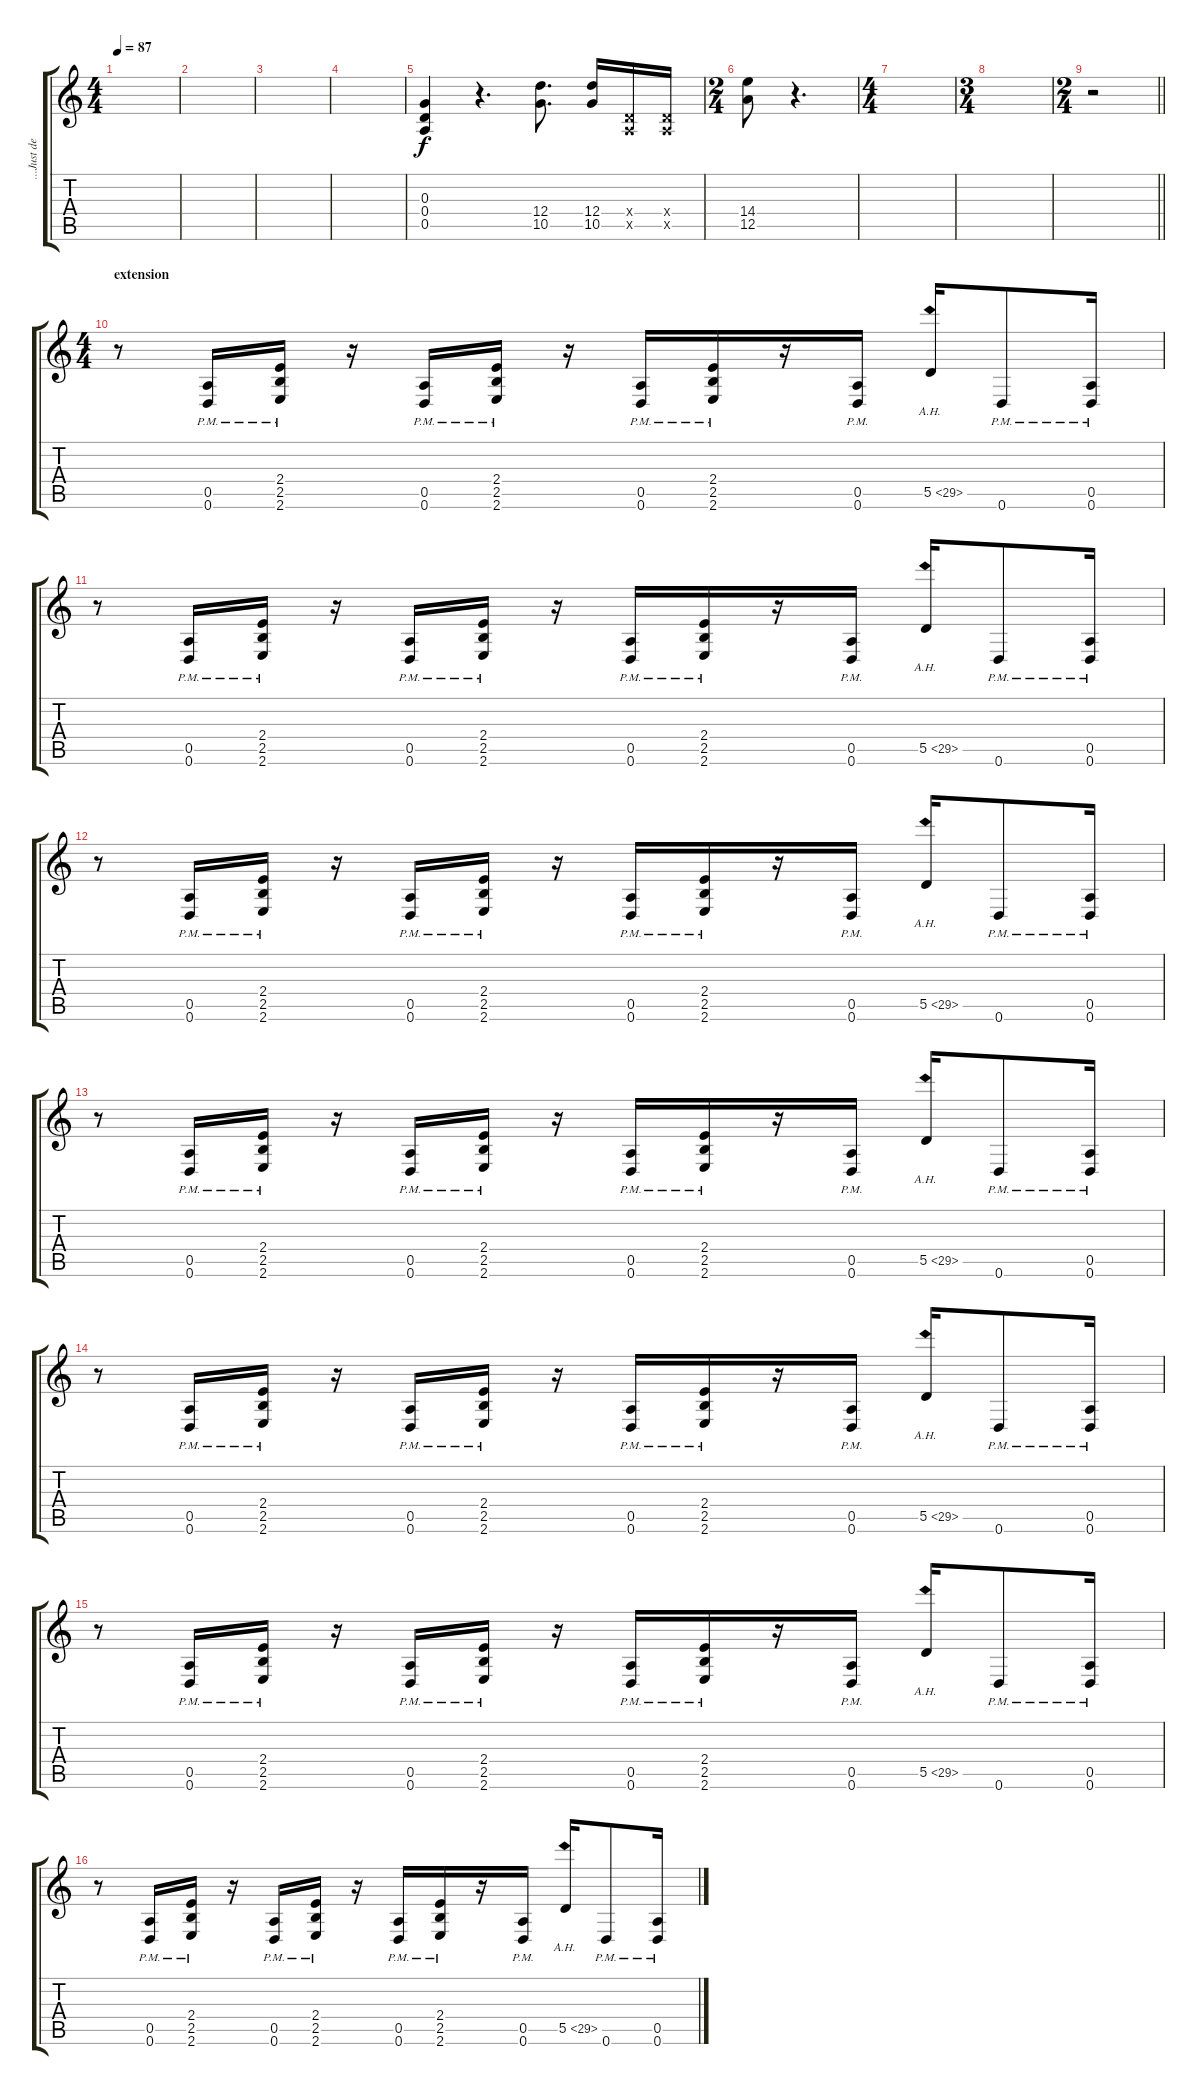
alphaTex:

\track ("...Just delay..." "...Just de") {instrument overdrivenguitar}
\staff {score tabs}
\tuning (E4 B3 G3 D3 A2 D2) {hide}
\ts (4 4)
\tempo 87
\clef g2
\ks c
|
|
|
|
(0.3 0.4 0.5).4{volume 10 instrument electricguitarjazz} r.4{d} (12.4 10.5).8{d} (12.4 10.5).16 (0.4{x} 0.5{x}).16 (0.4{x} 0.5{x}).16 |
\ts (2 4)
(14.4 12.5).8 r.4{d} |
\ts (4 4)
|
\ts (3 4)
|
\ts (2 4)
\barLineRight lightlight
r.2{volume 11 instrument overdrivenguitar} |
\ts (4 4)
\section ("" "extension")
r.8 (0.5{pm} 0.6{pm}).16 (2.4{pm} 2.5{pm} 2.6{pm}).16 r.16 (0.5{pm} 0.6{pm}).16 (2.4{pm} 2.5{pm} 2.6{pm}).16 r.16 (0.5{pm} 0.6{pm}).16 (2.4{pm} 2.5{pm} 2.6{pm}).16 r.16 (0.5{pm} 0.6{pm}).16 5.5{ah 24}.16 0.6{pm}.8 (0.5{pm} 0.6{pm}).16 |
r.8 (0.5{pm} 0.6{pm}).16 (2.4{pm} 2.5{pm} 2.6{pm}).16 r.16 (0.5{pm} 0.6{pm}).16 (2.4{pm} 2.5{pm} 2.6{pm}).16 r.16 (0.5{pm} 0.6{pm}).16 (2.4{pm} 2.5{pm} 2.6{pm}).16 r.16 (0.5{pm} 0.6{pm}).16 5.5{ah 24}.16 0.6{pm}.8 (0.5{pm} 0.6{pm}).16 |
r.8 (0.5{pm} 0.6{pm}).16 (2.4{pm} 2.5{pm} 2.6{pm}).16 r.16 (0.5{pm} 0.6{pm}).16 (2.4{pm} 2.5{pm} 2.6{pm}).16 r.16 (0.5{pm} 0.6{pm}).16 (2.4{pm} 2.5{pm} 2.6{pm}).16 r.16 (0.5{pm} 0.6{pm}).16 5.5{ah 24}.16 0.6{pm}.8 (0.5{pm} 0.6{pm}).16 |
r.8 (0.5{pm} 0.6{pm}).16 (2.4{pm} 2.5{pm} 2.6{pm}).16 r.16 (0.5{pm} 0.6{pm}).16 (2.4{pm} 2.5{pm} 2.6{pm}).16 r.16 (0.5{pm} 0.6{pm}).16 (2.4{pm} 2.5{pm} 2.6{pm}).16 r.16 (0.5{pm} 0.6{pm}).16 5.5{ah 24}.16 0.6{pm}.8 (0.5{pm} 0.6{pm}).16 |
r.8 (0.5{pm} 0.6{pm}).16 (2.4{pm} 2.5{pm} 2.6{pm}).16 r.16 (0.5{pm} 0.6{pm}).16 (2.4{pm} 2.5{pm} 2.6{pm}).16 r.16 (0.5{pm} 0.6{pm}).16 (2.4{pm} 2.5{pm} 2.6{pm}).16 r.16 (0.5{pm} 0.6{pm}).16 5.5{ah 24}.16 0.6{pm}.8 (0.5{pm} 0.6{pm}).16 |
r.8 (0.5{pm} 0.6{pm}).16 (2.4{pm} 2.5{pm} 2.6{pm}).16 r.16 (0.5{pm} 0.6{pm}).16 (2.4{pm} 2.5{pm} 2.6{pm}).16 r.16 (0.5{pm} 0.6{pm}).16 (2.4{pm} 2.5{pm} 2.6{pm}).16 r.16 (0.5{pm} 0.6{pm}).16 5.5{ah 24}.16 0.6{pm}.8 (0.5{pm} 0.6{pm}).16 |
r.8 (0.5{pm} 0.6{pm}).16 (2.4{pm} 2.5{pm} 2.6{pm}).16 r.16 (0.5{pm} 0.6{pm}).16 (2.4{pm} 2.5{pm} 2.6{pm}).16 r.16 (0.5{pm} 0.6{pm}).16 (2.4{pm} 2.5{pm} 2.6{pm}).16 r.16 (0.5{pm} 0.6{pm}).16 5.5{ah 24}.16 0.6{pm}.8 (0.5{pm} 0.6{pm}).16
